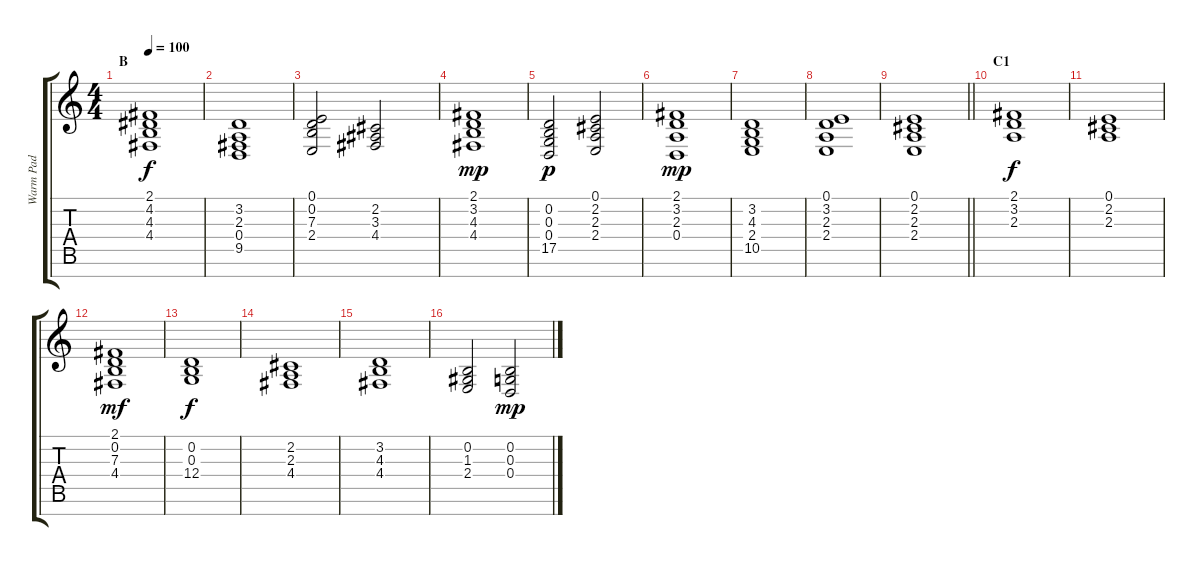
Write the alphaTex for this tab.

\track ("Warm Pad" "Warm Pad") {instrument pad2warm}
\staff {score tabs}
\tuning (E4 B3 G3 D3 A2 E2 B1) {hide}
\ts (4 4)
\section ("" "B")
\tempo 100
\clef g2
\ks c
(2.1 4.2 4.3 4.4).1{dy f} |
(3.2 2.3 0.4 9.5).1 |
(0.1 0.2 7.3 2.4).2 (2.2 3.3 4.4).2 |
(2.1 3.2 4.3 4.4).1{dy mp} |
(0.2 0.3 0.4 17.5).2{dy p} (0.1 2.2 2.3 2.4).2 |
(2.1 3.2 2.3 0.4).1{dy mp} |
(3.2 4.3 2.4 10.5).1 |
(0.1 3.2 2.3 2.4).1 |
\barLineRight lightlight
(0.1 2.2 2.3 2.4).1 |
\section ("" "C1")
(2.1 3.2 2.3).1{dy f} |
(0.1 2.2 2.3).1 |
(2.1 0.2 7.3 4.4).1{dy mf} |
(0.2 0.3 12.4).1{dy f} |
(2.2 2.3 4.4).1 |
(3.2 4.3 4.4).1 |
(0.2 1.3 2.4).2 (0.2 0.3 0.4).2{dy mp}
